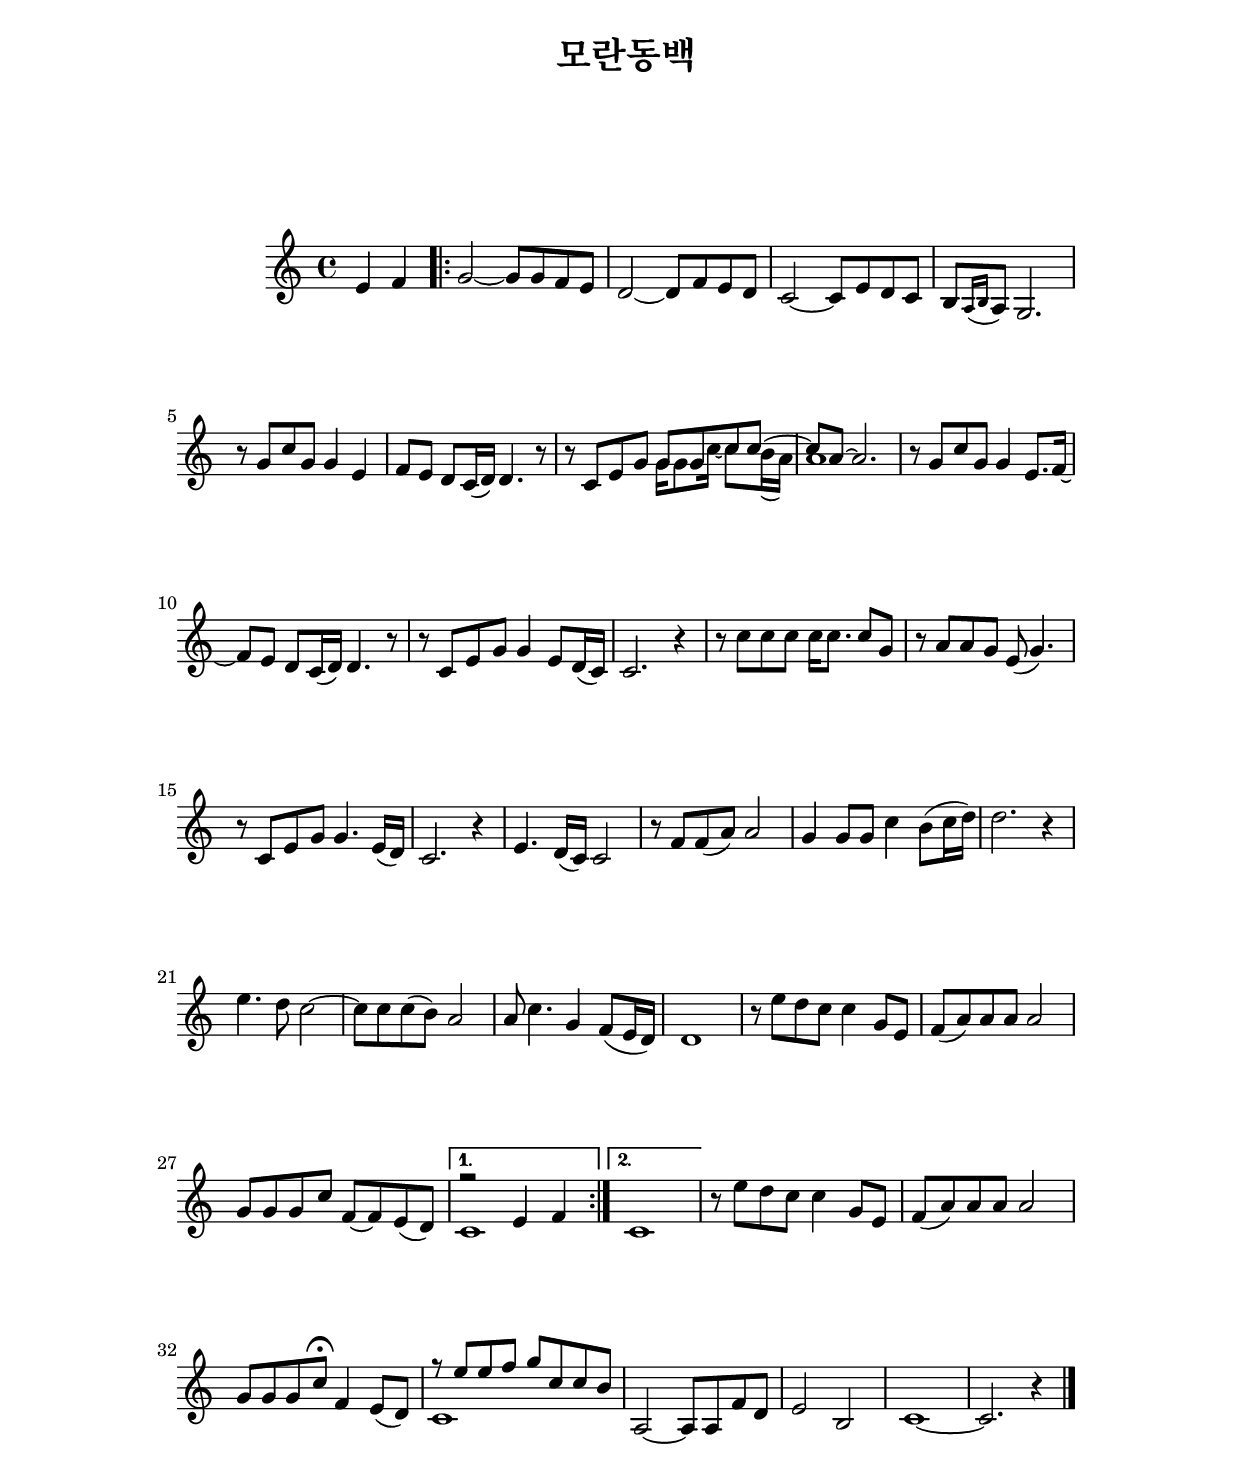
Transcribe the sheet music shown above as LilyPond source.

\version "2.22.1"

Melody = {

  \partial 2 e4  f | 
  \repeat volta 2{
    g2~ g8 g f e | d2~ d8 f e d | c2~ c8 e d c |
    b[ \acciaccatura { a16 b } a8] g2. | r8 g' c g g4 e | 
    f8 e d c16( d) d4. r8 | r c e g 
    <<
      \relative { g'8 g c c~ | c a~ a2. } 
      \\
      \relative { g'16 g8 c16~ c8 b16( a) | a1 } 
    >>
  %09
    r8 g c g g4 e8. f16~ | f8 e d c16( d) d4. r8 | 
    r8 c e g g4 e8 d16( c) | c2. r4 | r8 c' c c c16 c8. c8 g | 
    r8 a a g e( g4.) | r8 c, e g g4. e16( d) | c2. r4 |
  %17
    e4. d16( c) c2 | r8 f f( a) a2 | g4 g8 g c4 b8( c16 d) |
    d2. r4 | e4. d8 c2~ | c8 c c( b) a2 | a8 c4. g4 f8( e16 d) |
    d1 | r8 e' d c c4  g8 e | f( a) a a a2 | g8 g g c f,~ f e( d) |
  }
    \alternative { 
      {
      <<
        \relative { r2 e'4 f | } 
        \\ 
        \relative { c'1 | }
      >>
      }
      { c1 | }
    }
  %30
    r8 e' d c c4 g8 e | f( a) a a a2 | g8 g g c\fermata f,4 e8( d) |
    << 
      \relative { r8 e''8 e f g c, c b }
      \\
      \relative { c'1 }
    >>
    a2~ a8 a f' d | e2 b | c1~ | c2. r4 \bar "|."

} % end Melody

%%%%%%%% end Notes %%%%%%%%%

\header {

  title = \markup \center-column  { " 모란동백 "  " " }
  subtitle = "  "
  subsubtitle = "  "
  composer = "  "
  arranger = "  "
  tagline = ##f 
  %{ \markup {
    for \fontsize # 3 \italic Jamfl
    with
    \line
    { LilyPond \simple #(lilypond-version) }
  %}
}

#(set-global-staff-size 20)

\paper {
  left-margin = 3.0\cm
  right-margin = 2.8\cm
  system-system-spacing.basic-distance = # 18  %#8
}

commands = {
  %\numericTimeSignature
  \time 4/4
  \key c \major
  %\tempo "Andante sostenuto" %4 = 76
}

\score {
    \context Staff \compressMMRests \relative c' { \commands \Melody }
  \layout {}
  % c\midi {}
}